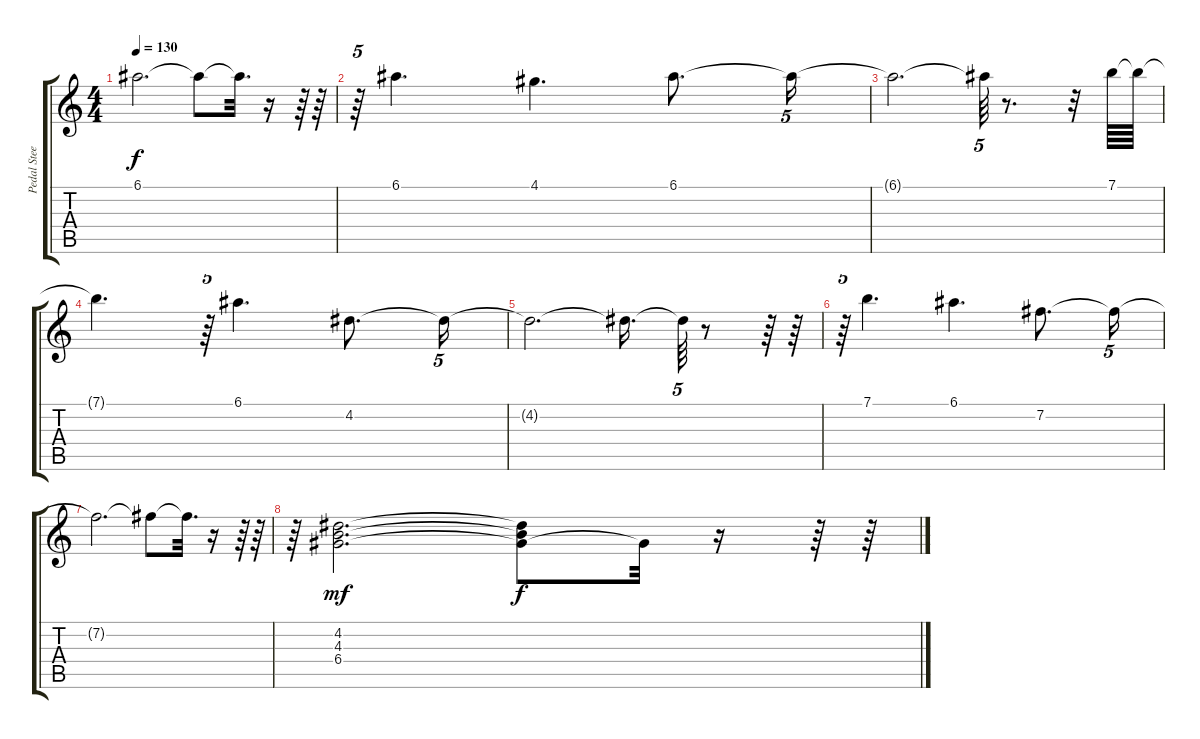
\track ("Pedal Steel" "Pedal Stee") {instrument electricguitarjazz}
\staff {score tabs}
\tuning (E4 B3 G3 D3 A2 E2) {hide}
\ts (4 4)
\tempo 130
\clef g2
\ks c
6.1{t}.2{d dy f} 6.1{t}.8 6.1{t}.32{d} r.16 r.64 r.64 |
r.64{tu (5 4)} 6.1.4{d} 4.1.4{d} 6.1.8{d} 6.1{t}.16{tu (5 4)} |
6.1{t}.2{d} 6.1{t}.64{tu (5 4)} r.8{d} r.32 7.1.64 7.1{t}.64 |
7.1{t}.4{d} r.64{tu (5 4)} 6.1.4{d} 4.2.8{d} 4.2{t}.16{tu (5 4)} |
4.2{t}.2{d} 4.2{t}.16{d} 4.2{t}.64{tu (5 4)} r.8 r.64 r.64 |
r.64{tu (5 4)} 7.1.4{d} 6.1.4{d} 7.2.8{d} 7.2{t}.16{tu (5 4)} |
7.2{t}.2{d} 7.2{t}.8 7.2{t}.32{d} r.16 r.64 r.64 |
r.64{tu (5 4)} (4.2 4.3 6.4).2{d dy mf} (4.2{t} 4.3{t} 6.4{t}).8{dy f} 6.4{t}.32 r.16 r.64 r.64
